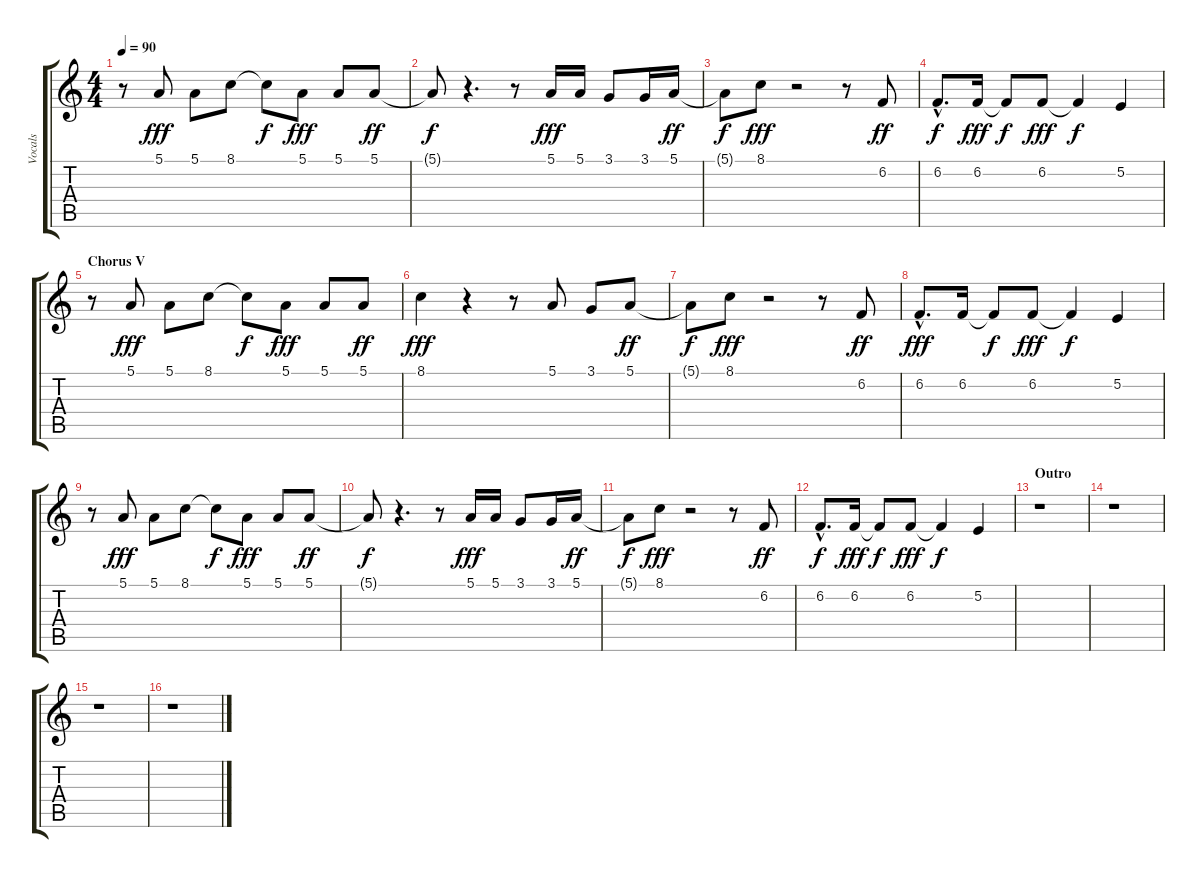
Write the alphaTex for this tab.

\track ("Vocals" "Vocals") {instrument piccolo}
\staff {score tabs}
\tuning (E4 B3 G3 D3 A2 E2) {hide}
\ts (4 4)
\tempo 90
\clef g2
\ks c
r.8{dy f} 5.1.8{dy fff volume 16} 5.1.8 8.1.8 8.1{t}.8{dy f} 5.1.8{dy fff} 5.1.8 5.1.8{dy ff} |
5.1{t}.8{dy f} r.4{d} r.8 5.1.16{dy fff} 5.1.16 3.1.8 3.1.16 5.1.16{dy ff} |
5.1{t}.8{dy f} 8.1.8{dy fff} r.2 r.8 6.2.8{dy ff} |
6.2{hac}.8{d dy f} 6.2.16{dy fff} 6.2{t}.8{dy f} 6.2.8{dy fff} 6.2{t}.4{dy f} 5.2.4 |
\section ("" "Chorus V")
r.8 5.1.8{dy fff volume 16} 5.1.8 8.1.8 8.1{t}.8{dy f} 5.1.8{dy fff} 5.1.8 5.1.8{dy ff} |
8.1.4{dy fff} r.4 r.8 5.1.8 3.1.8 5.1.8{dy ff} |
5.1{t}.8{dy f} 8.1.8{dy fff} r.2 r.8 6.2.8{dy ff} |
6.2{hac}.8{d dy fff} 6.2.16 6.2{t}.8{dy f} 6.2.8{dy fff} 6.2{t}.4{dy f} 5.2.4 |
r.8 5.1.8{dy fff volume 16} 5.1.8 8.1.8 8.1{t}.8{dy f} 5.1.8{dy fff} 5.1.8 5.1.8{dy ff} |
5.1{t}.8{dy f} r.4{d} r.8 5.1.16{dy fff} 5.1.16 3.1.8 3.1.16 5.1.16{dy ff} |
5.1{t}.8{dy f} 8.1.8{dy fff} r.2 r.8 6.2.8{dy ff} |
6.2{hac}.8{d dy f} 6.2.16{dy fff} 6.2{t}.8{dy f} 6.2.8{dy fff} 6.2{t}.4{dy f} 5.2.4 |
\section ("" "Outro")
r.1 |
r.1 |
r.1 |
r.1
